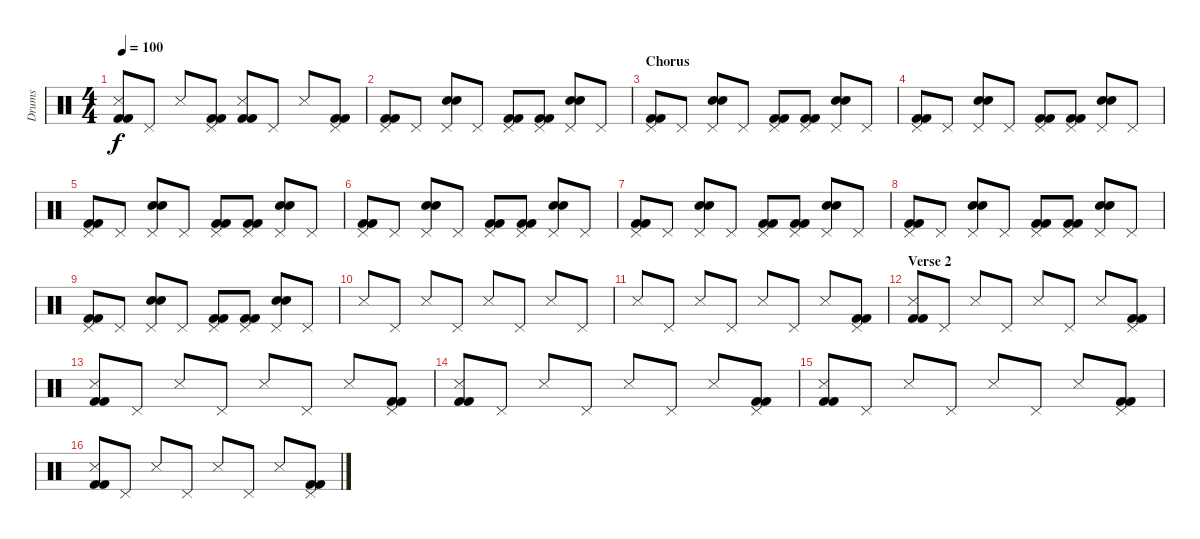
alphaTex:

\track ("Drums" "Drums") {instrument percussion}
\staff {score}
\articulation defaults
\ts (4 4)
\tempo 100
\clef neutral
\ks c
("Snare (side stick) 3" "Kick (hit) 2" "Kick (hit) 2").8{dy f} "Pedal Hi-Hat (hit)".8 "Snare (side stick) 3".8 ("Pedal Hi-Hat (hit)" "Kick (hit) 2" "Kick (hit) 2").8 ("Snare (side stick) 3" "Kick (hit) 2" "Kick (hit) 2").8 "Pedal Hi-Hat (hit)".8 "Snare (side stick) 3".8 ("Pedal Hi-Hat (hit)" "Kick (hit) 2" "Kick (hit) 2").8 |
("Pedal Hi-Hat (hit)" "Kick (hit) 2" "Kick (hit) 2").8 "Pedal Hi-Hat (hit)".8 ("Pedal Hi-Hat (hit)" "Snare (hit) 2" "Snare (hit) 2").8 "Pedal Hi-Hat (hit)".8 ("Pedal Hi-Hat (hit)" "Kick (hit) 2" "Kick (hit) 2").8 ("Pedal Hi-Hat (hit)" "Kick (hit) 2" "Kick (hit) 2").8 ("Pedal Hi-Hat (hit)" "Snare (hit) 2" "Snare (hit) 2").8 "Pedal Hi-Hat (hit)".8 |
\section ("" "Chorus")
("Pedal Hi-Hat (hit)" "Kick (hit) 2" "Kick (hit) 2").8 "Pedal Hi-Hat (hit)".8 ("Pedal Hi-Hat (hit)" "Snare (hit) 2" "Snare (hit) 2").8 "Pedal Hi-Hat (hit)".8 ("Pedal Hi-Hat (hit)" "Kick (hit) 2" "Kick (hit) 2").8 ("Pedal Hi-Hat (hit)" "Kick (hit) 2" "Kick (hit) 2").8 ("Pedal Hi-Hat (hit)" "Snare (hit) 2" "Snare (hit) 2").8 "Pedal Hi-Hat (hit)".8 |
("Pedal Hi-Hat (hit)" "Kick (hit) 2" "Kick (hit) 2").8 "Pedal Hi-Hat (hit)".8 ("Pedal Hi-Hat (hit)" "Snare (hit) 2" "Snare (hit) 2").8 "Pedal Hi-Hat (hit)".8 ("Pedal Hi-Hat (hit)" "Kick (hit) 2" "Kick (hit) 2").8 ("Pedal Hi-Hat (hit)" "Kick (hit) 2" "Kick (hit) 2").8 ("Pedal Hi-Hat (hit)" "Snare (hit) 2" "Snare (hit) 2").8 "Pedal Hi-Hat (hit)".8 |
("Pedal Hi-Hat (hit)" "Kick (hit) 2" "Kick (hit) 2").8 "Pedal Hi-Hat (hit)".8 ("Pedal Hi-Hat (hit)" "Snare (hit) 2" "Snare (hit) 2").8 "Pedal Hi-Hat (hit)".8 ("Pedal Hi-Hat (hit)" "Kick (hit) 2" "Kick (hit) 2").8 ("Pedal Hi-Hat (hit)" "Kick (hit) 2" "Kick (hit) 2").8 ("Pedal Hi-Hat (hit)" "Snare (hit) 2" "Snare (hit) 2").8 "Pedal Hi-Hat (hit)".8 |
("Pedal Hi-Hat (hit)" "Kick (hit) 2" "Kick (hit) 2").8 "Pedal Hi-Hat (hit)".8 ("Pedal Hi-Hat (hit)" "Snare (hit) 2" "Snare (hit) 2").8 "Pedal Hi-Hat (hit)".8 ("Pedal Hi-Hat (hit)" "Kick (hit) 2" "Kick (hit) 2").8 ("Pedal Hi-Hat (hit)" "Kick (hit) 2" "Kick (hit) 2").8 ("Pedal Hi-Hat (hit)" "Snare (hit) 2" "Snare (hit) 2").8 "Pedal Hi-Hat (hit)".8 |
("Pedal Hi-Hat (hit)" "Kick (hit) 2" "Kick (hit) 2").8 "Pedal Hi-Hat (hit)".8 ("Pedal Hi-Hat (hit)" "Snare (hit) 2" "Snare (hit) 2").8 "Pedal Hi-Hat (hit)".8 ("Pedal Hi-Hat (hit)" "Kick (hit) 2" "Kick (hit) 2").8 ("Pedal Hi-Hat (hit)" "Kick (hit) 2" "Kick (hit) 2").8 ("Pedal Hi-Hat (hit)" "Snare (hit) 2" "Snare (hit) 2").8 "Pedal Hi-Hat (hit)".8 |
("Pedal Hi-Hat (hit)" "Kick (hit) 2" "Kick (hit) 2").8 "Pedal Hi-Hat (hit)".8 ("Pedal Hi-Hat (hit)" "Snare (hit) 2" "Snare (hit) 2").8 "Pedal Hi-Hat (hit)".8 ("Pedal Hi-Hat (hit)" "Kick (hit) 2" "Kick (hit) 2").8 ("Pedal Hi-Hat (hit)" "Kick (hit) 2" "Kick (hit) 2").8 ("Pedal Hi-Hat (hit)" "Snare (hit) 2" "Snare (hit) 2").8 "Pedal Hi-Hat (hit)".8 |
("Pedal Hi-Hat (hit)" "Kick (hit) 2" "Kick (hit) 2").8 "Pedal Hi-Hat (hit)".8 ("Pedal Hi-Hat (hit)" "Snare (hit) 2" "Snare (hit) 2").8 "Pedal Hi-Hat (hit)".8 ("Pedal Hi-Hat (hit)" "Kick (hit) 2" "Kick (hit) 2").8 ("Pedal Hi-Hat (hit)" "Kick (hit) 2" "Kick (hit) 2").8 ("Pedal Hi-Hat (hit)" "Snare (hit) 2" "Snare (hit) 2").8 "Pedal Hi-Hat (hit)".8 |
"Snare (side stick) 3".8 "Pedal Hi-Hat (hit)".8 "Snare (side stick) 3".8 "Pedal Hi-Hat (hit)".8 "Snare (side stick) 3".8 "Pedal Hi-Hat (hit)".8 "Snare (side stick) 3".8 "Pedal Hi-Hat (hit)".8 |
"Snare (side stick) 3".8 "Pedal Hi-Hat (hit)".8 "Snare (side stick) 3".8 "Pedal Hi-Hat (hit)".8 "Snare (side stick) 3".8 "Pedal Hi-Hat (hit)".8 "Snare (side stick) 3".8 ("Pedal Hi-Hat (hit)" "Kick (hit) 2" "Kick (hit) 2").8 |
\section ("" "Verse 2")
("Snare (side stick) 3" "Kick (hit) 2" "Kick (hit) 2").8 "Pedal Hi-Hat (hit)".8 "Snare (side stick) 3".8 "Pedal Hi-Hat (hit)".8 "Snare (side stick) 3".8 "Pedal Hi-Hat (hit)".8 "Snare (side stick) 3".8 ("Pedal Hi-Hat (hit)" "Kick (hit) 2" "Kick (hit) 2").8 |
("Snare (side stick) 3" "Kick (hit) 2" "Kick (hit) 2").8 "Pedal Hi-Hat (hit)".8 "Snare (side stick) 3".8 "Pedal Hi-Hat (hit)".8 "Snare (side stick) 3".8 "Pedal Hi-Hat (hit)".8 "Snare (side stick) 3".8 ("Pedal Hi-Hat (hit)" "Kick (hit) 2" "Kick (hit) 2").8 |
("Snare (side stick) 3" "Kick (hit) 2" "Kick (hit) 2").8 "Pedal Hi-Hat (hit)".8 "Snare (side stick) 3".8 "Pedal Hi-Hat (hit)".8 "Snare (side stick) 3".8 "Pedal Hi-Hat (hit)".8 "Snare (side stick) 3".8 ("Pedal Hi-Hat (hit)" "Kick (hit) 2" "Kick (hit) 2").8 |
("Snare (side stick) 3" "Kick (hit) 2" "Kick (hit) 2").8 "Pedal Hi-Hat (hit)".8 "Snare (side stick) 3".8 "Pedal Hi-Hat (hit)".8 "Snare (side stick) 3".8 "Pedal Hi-Hat (hit)".8 "Snare (side stick) 3".8 ("Pedal Hi-Hat (hit)" "Kick (hit) 2" "Kick (hit) 2").8 |
("Snare (side stick) 3" "Kick (hit) 2" "Kick (hit) 2").8 "Pedal Hi-Hat (hit)".8 "Snare (side stick) 3".8 "Pedal Hi-Hat (hit)".8 "Snare (side stick) 3".8 "Pedal Hi-Hat (hit)".8 "Snare (side stick) 3".8 ("Pedal Hi-Hat (hit)" "Kick (hit) 2" "Kick (hit) 2").8
